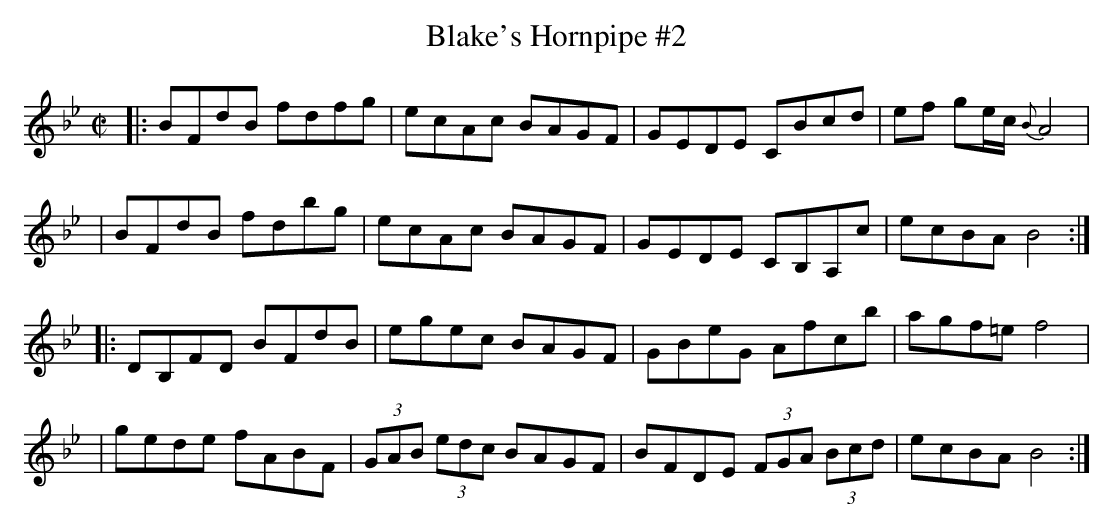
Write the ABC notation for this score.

X:1
T: Blake's Hornpipe #2
M: C|
L: 1/8
K: Bb
|: BFdB  fdfg | ecAc BAGF | GEDE CBcd   | ef ge/c/ {B}A4 |
|  BFdB  fdbg | ecAc BAGF | GEDE CB,A,c | ecBA  B4 :|
|: DB,FD BFdB | egec BAGF | GBeG Afcb   | agf=e f4 |
|  gede  fABF | (3GAB (3edc BAGF | BFDE (3FGA  (3Bcd | ecBA B4 :|
